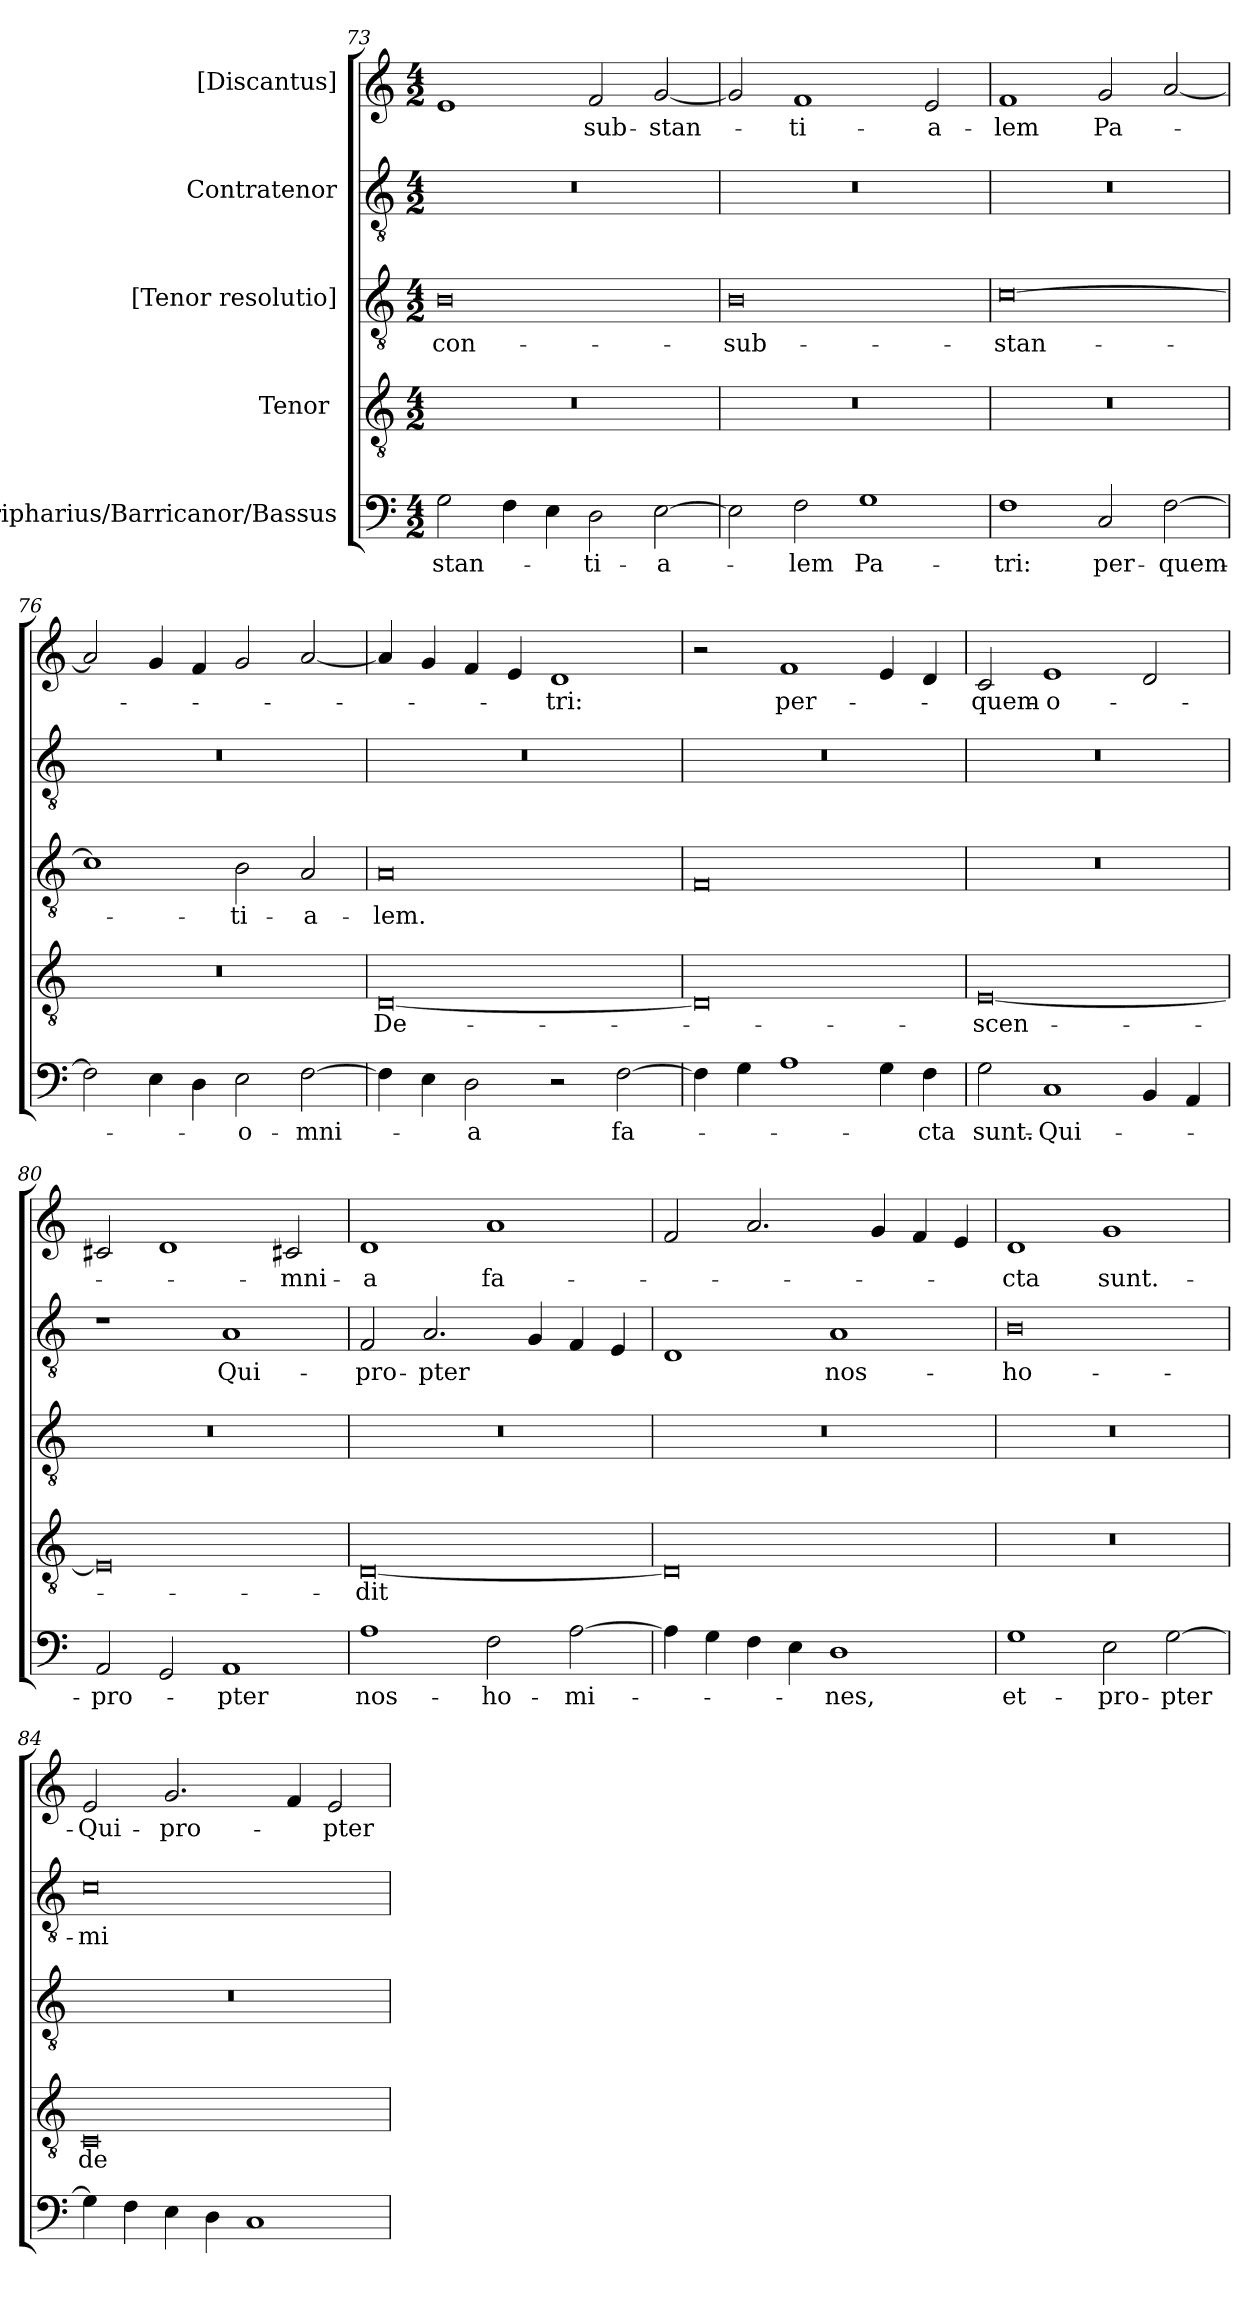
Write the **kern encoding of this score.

**kern	**text	**kern	**text	**kern	**text	**kern	**text	**kern	**text
*part5	*part5	*part4	*part4	*part3	*part3	*part2	*part2	*part1	*part1
*staff5	*staff5	*staff4	*staff4	*staff3	*staff3	*staff2	*staff2	*staff1	*staff1
*I"Barripharius/Barricanor/Bassus	*	*I"Tenor [2]	*	*I"[Tenor resolutio]	*	*I"Contratenor	*	*I"[Discantus]	*
*clefF4	*	*clefGv2	*	*clefGv2	*	*clefGv2	*	*clefG2	*
*k[]	*	*k[]	*	*k[]	*	*k[]	*	*k[]	*
*M4/2	*	*M4/2	*	*M4/2	*	*M4/2	*	*M4/2	*
=73	=73	=73	=73	=73	=73	=73	=73	=73	=73
2G\	-stan-	0r	.	0B\	con-	0r	.	1e/	.
4F\	.	.	.	.	.	.	.	.	.
4E\	.	.	.	.	.	.	.	.	.
2D\	-ti-	.	.	.	.	.	.	2f/	-sub-
[2E\	-a-	.	.	.	.	.	.	[2g/	-stan-
=74	=74	=74	=74	=74	=74	=74	=74	=74	=74
2E\]	.	0r	.	0B\	-sub-	0r	.	2g/]	.
2F\	-lem	.	.	.	.	.	.	1f/	-ti-
1G\	Pa-	.	.	.	.	.	.	.	.
.	.	.	.	.	.	.	.	2e/	-a-
=75	=75	=75	=75	=75	=75	=75	=75	=75	=75
1F\	-tri:	0r	.	[0c\	-stan-	0r	.	1f/	-lem
2C/	per-	.	.	.	.	.	.	2g/	Pa-
[2F\	quem-	.	.	.	.	.	.	[2a/	.
=76	=76	=76	=76	=76	=76	=76	=76	=76	=76
2F\]	.	0r	.	1c\]	.	0r	.	2a/]	.
4E\	.	.	.	.	.	.	.	4g/	.
4D\	.	.	.	.	.	.	.	4f/	.
2E\	o-	.	.	2B\	-ti-	.	.	2g/	.
[2F\	-mni-	.	.	2A/	-a-	.	.	[2a/	.
=77	=77	=77	=77	=77	=77	=77	=77	=77	=77
4F\]	.	[0D/	De-	0A/	-lem.	0r	.	4a/]	.
4E\	.	.	.	.	.	.	.	4g/	.
2D\	-a	.	.	.	.	.	.	4f/	.
.	.	.	.	.	.	.	.	4e/	.
2r	.	.	.	.	.	.	.	1d/	-tri:
[2F\	fa-	.	.	.	.	.	.	.	.
=78	=78	=78	=78	=78	=78	=78	=78	=78	=78
4F\]	.	0D/]	.	0F/	.	0r	.	2r	.
4G\	.	.	.	.	.	.	.	.	.
1A\	.	.	.	.	.	.	.	1f/	per-
4G\	.	.	.	.	.	.	.	4e/	.
4F\	-cta	.	.	.	.	.	.	4d/	.
=79	=79	=79	=79	=79	=79	=79	=79	=79	=79
2G\	sunt.-	[0E/	-scen-	0r	.	0r	.	2c/	quem-
1C/	Qui-	.	.	.	.	.	.	1e/	o-
4BB/	.	.	.	.	.	.	.	2d/	.
4AA/	.	.	.	.	.	.	.	.	.
=80	=80	=80	=80	=80	=80	=80	=80	=80	=80
2AA/	pro-	0E/]	.	0r	.	1r	.	2c#X/	.
2GG/	.	.	.	.	.	.	.	1d/	.
1AA/	-pter	.	.	.	.	1A/	Qui-	.	.
.	.	.	.	.	.	.	.	2c#X/	-mni-
=81	=81	=81	=81	=81	=81	=81	=81	=81	=81
1A\	nos-	[0D/	-dit	0r	.	2F/	pro-	1d/	-a
.	.	.	.	.	.	2.A/	-pter	.	.
2F\	ho-	.	.	.	.	.	.	1a/	fa-
.	.	.	.	.	.	4G/	.	.	.
[2A\	-mi-	.	.	.	.	4F/	.	.	.
.	.	.	.	.	.	4E/	.	.	.
=82	=82	=82	=82	=82	=82	=82	=82	=82	=82
4A\]	.	0D/]	.	0r	.	1D/	.	2f/	.
4G\	.	.	.	.	.	.	.	.	.
4F\	.	.	.	.	.	.	.	2.a/	.
4E\	.	.	.	.	.	.	.	.	.
1D\	-nes,	.	.	.	.	1A/	nos-	.	.
.	.	.	.	.	.	.	.	4g/	.
.	.	.	.	.	.	.	.	4f/	.
.	.	.	.	.	.	.	.	4e/	.
=83	=83	=83	=83	=83	=83	=83	=83	=83	=83
1G\	et-	0r	.	0r	.	0B\	ho-	1d/	-cta
2E\	pro-	.	.	.	.	.	.	1g/	sunt.-
[2G\	-pter	.	.	.	.	.	.	.	.
=84	=84	=84	=84	=84	=84	=84	=84	=84	=84
4G\]	.	0C/	de-	0r	.	0c\	-mi-	2e/	Qui-
4F\	.	.	.	.	.	.	.	.	.
4E\	.	.	.	.	.	.	.	2.g/	pro-
4D\	.	.	.	.	.	.	.	.	.
1C/	.	.	.	.	.	.	.	.	.
.	.	.	.	.	.	.	.	4f/	.
.	.	.	.	.	.	.	.	2e/	-pter
=	=	=	=	=	=	=	=	=	=
*-	*-	*-	*-	*-	*-	*-	*-	*-	*-
